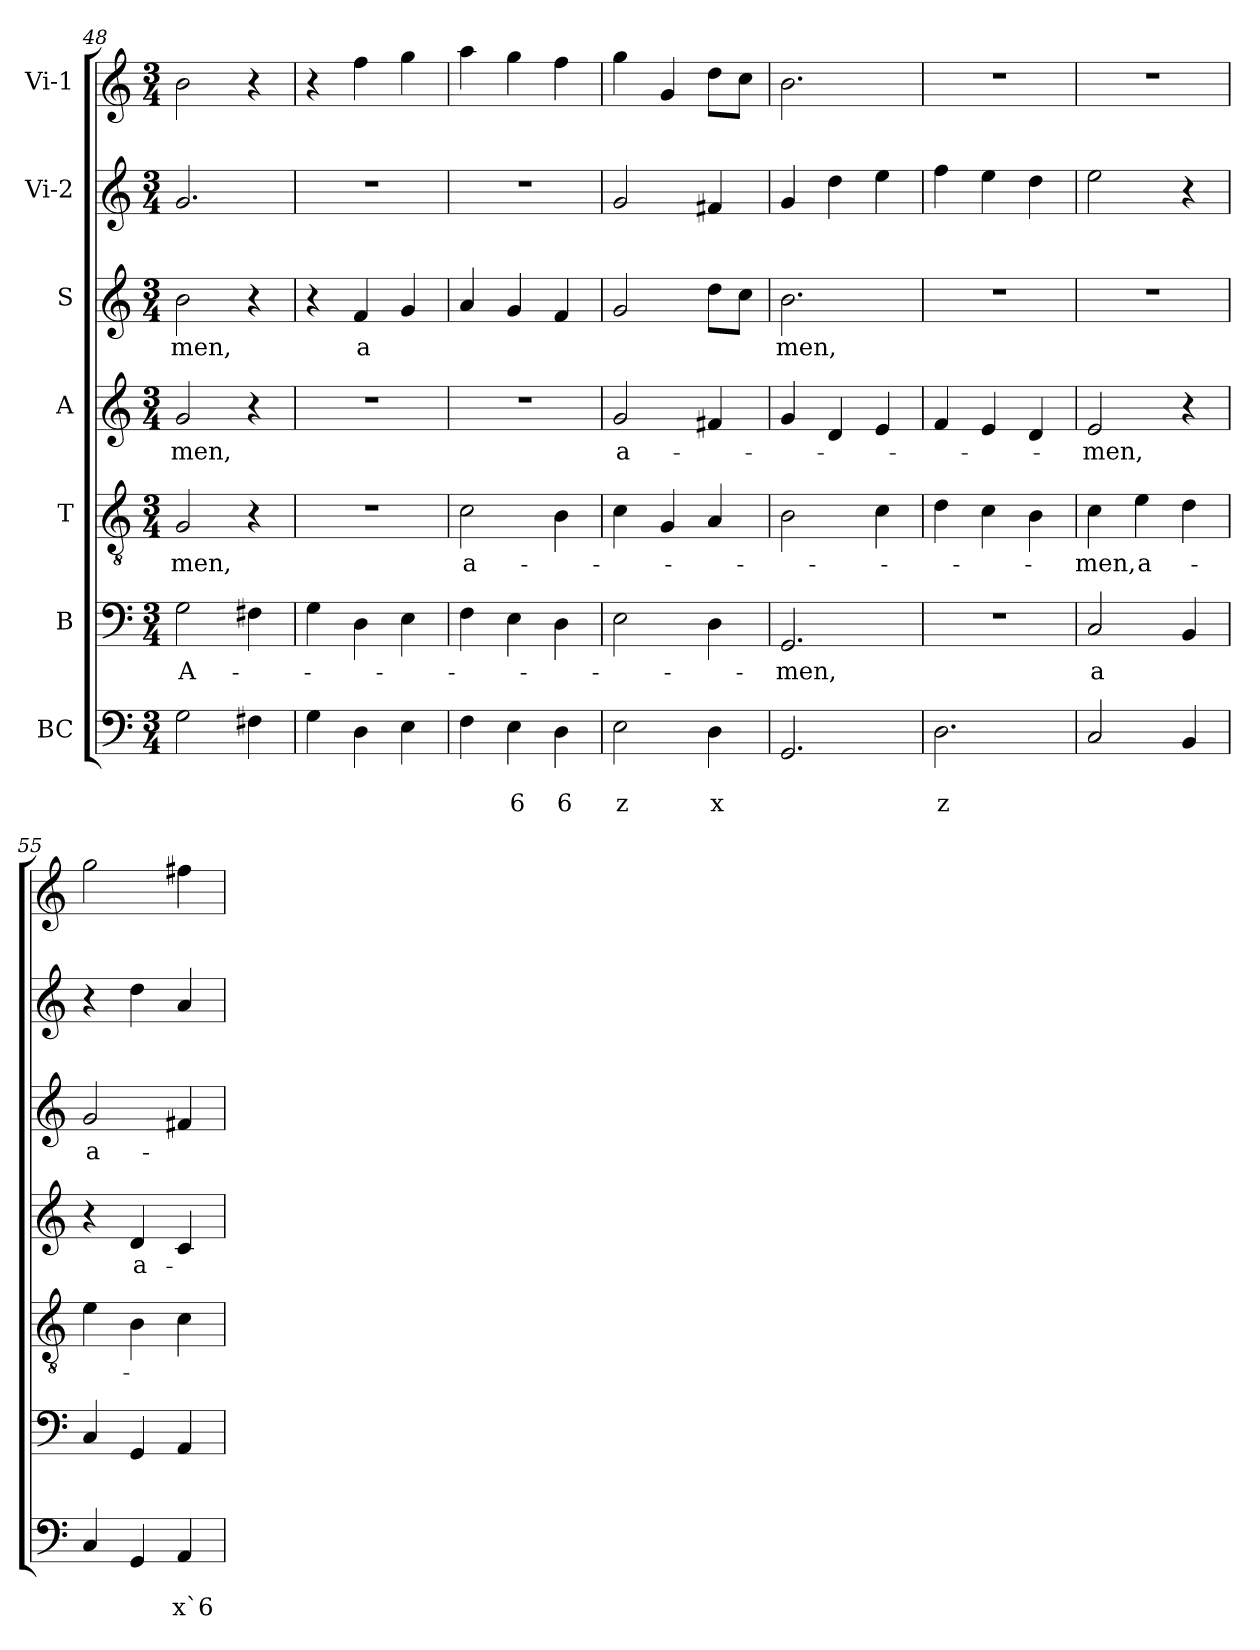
**kern	**text	**text	**kern	**text	**kern	**text	**kern	**text	**kern	**text	**kern	**kern
*part7	*part7	*part7	*part6	*part6	*part5	*part5	*part4	*part4	*part3	*part3	*part2	*part1
*staff7	*staff7	*staff7	*staff6	*staff6	*staff5	*staff5	*staff4	*staff4	*staff3	*staff3	*staff2	*staff1
*I"BC	*	*	*I"B	*	*I"T	*	*I"A	*	*I"S	*	*I"Vi-2	*I"Vi-1
!!LO:PB:g=z
*clefF4	*	*	*clefF4	*	*clefGv2	*	*clefG2	*	*clefG2	*	*clefG2	*clefG2
*k[]	*	*	*k[]	*	*k[]	*	*k[]	*	*k[]	*	*k[]	*k[]
*C:	*	*	*C:	*	*C:	*	*C:	*	*C:	*	*C:	*C:
*M3/4	*	*	*M3/4	*	*M3/4	*	*M3/4	*	*M3/4	*	*M3/4	*M3/4
=48	=48	=48	=48	=48	=48	=48	=48	=48	=48	=48	=48	=48
!	!	!	!	!LO:LY:b	!	!LO:LY:b	!	!LO:LY:b	!	!LO:LY:b	!	!
2G\	.	.	2G\	A-	2G/	men,	2g/	-men,	2b\	-men,	2.g/	2b\
4F#X\	.	.	4F#X\	.	4r	.	4r	.	4r	.	.	4r
=49	=49	=49	=49	=49	=49	=49	=49	=49	=49	=49	=49	=49
4G\	.	.	4G\	.	2.r	.	2.r	.	4r	.	2.r	4r
!	!	!	!	!	!	!	!	!	!	!LO:LY:b	!	!
4D\	.	.	4D\	.	.	.	.	.	4f/	a	.	4ff\
4E\	.	.	4E\	.	.	.	.	.	4g/	.	.	4gg\
=50	=50	=50	=50	=50	=50	=50	=50	=50	=50	=50	=50	=50
!	!	!	!	!	!	!LO:LY:b	!	!	!	!	!	!
4F\	.	.	4F\	.	2c\	a-	2.r	.	4a/	.	2.r	4aa\
!	!	!LO:LY:b	!	!	!	!	!	!	!	!	!	!
4E\	.	6	4E\	.	.	.	.	.	4g/	.	.	4gg\
!	!	!LO:LY:b	!	!	!	!	!	!	!	!	!	!
4D\	.	6	4D\	.	4B\	.	.	.	4f/	.	.	4ff\
=51	=51	=51	=51	=51	=51	=51	=51	=51	=51	=51	=51	=51
!	!	!LO:LY:b	!	!	!	!	!	!LO:LY:b	!	!	!	!
2E\	.	z	2E\	.	4c\	.	2g/	a-	2g/	.	2g/	4gg\
.	.	.	.	.	4G/	.	.	.	.	.	.	4g/
!	!	!LO:LY:b	!	!	!	!	!	!	!	!	!	!
4D\	.	x	4D\	.	4A/	.	4f#X/	.	8dd\L	.	4f#X/	8dd\L
.	.	.	.	.	.	.	.	.	8cc\J	.	.	8cc\J
=52	=52	=52	=52	=52	=52	=52	=52	=52	=52	=52	=52	=52
!	!	!	!	!LO:LY:b	!	!	!	!	!	!LO:LY:b	!	!
2.GG/	.	.	2.GG/	-men,	2B\	.	4g/	.	2.b\	men,	4g/	2.b\
.	.	.	.	.	.	.	4d/	.	.	.	4dd\	.
.	.	.	.	.	4c\	.	4e/	.	.	.	4ee\	.
=53	=53	=53	=53	=53	=53	=53	=53	=53	=53	=53	=53	=53
!	!	!LO:LY:b	!	!	!	!	!	!	!	!	!	!
2.D\	.	z	2.r	.	4d\	.	4f/	.	2.r	.	4ff\	2.r
.	.	.	.	.	4c\	.	4e/	.	.	.	4ee\	.
.	.	.	.	.	4B\	.	4d/	.	.	.	4dd\	.
=54	=54	=54	=54	=54	=54	=54	=54	=54	=54	=54	=54	=54
!	!	!	!	!LO:LY:b	!	!LO:LY:b	!	!LO:LY:b	!	!	!	!
2C/	.	.	2C/	a	4c\	-men,	2e/	-men,	2.r	.	2ee\	2.r
!	!	!	!	!	!	!LO:LY:b	!	!	!	!	!	!
.	.	.	.	.	4e\	a-	.	.	.	.	.	.
4BB/	.	.	4BB/	.	4d\	.	4r	.	.	.	4r	.
=55	=55	=55	=55	=55	=55	=55	=55	=55	=55	=55	=55	=55
!	!	!	!	!	!	!	!	!	!	!LO:LY:b	!	!
4C/	.	.	4C/	.	4e\	.	4r	.	2g/	a-	4r	2gg\
!	!	!	!	!	!	!	!	!LO:LY:b	!	!	!	!
4GG/	.	.	4GG/	.	4B\	.	4d/	a-	.	.	4dd\	.
!	!	!LO:LY:b	!	!	!	!	!	!	!	!	!	!
4AA/	.	x`6	4AA/	.	4c\	.	4c/	.	4f#X/	.	4a/	4ff#X\
=	=	=	=	=	=	=	=	=	=	=	=	=
*-	*-	*-	*-	*-	*-	*-	*-	*-	*-	*-	*-	*-
